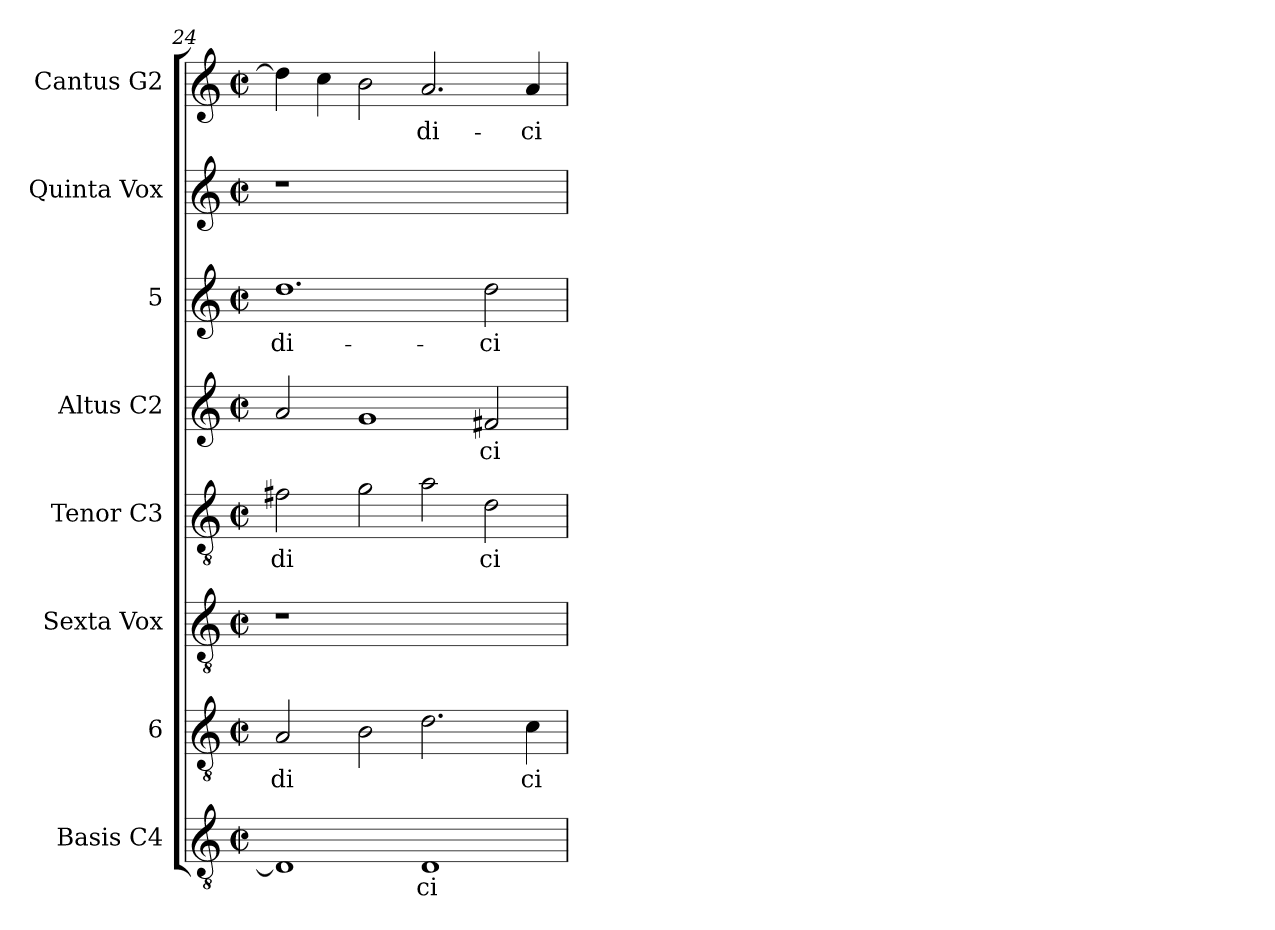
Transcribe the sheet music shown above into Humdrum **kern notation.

**kern	**text	**kern	**text	**kern	**kern	**text	**kern	**text	**kern	**text	**kern	**kern	**text
*part8	*part8	*part7	*part7	*part6	*part5	*part5	*part4	*part4	*part3	*part3	*part2	*part1	*part1
*staff8	*staff8	*staff7	*staff7	*staff6	*staff5	*staff5	*staff4	*staff4	*staff3	*staff3	*staff2	*staff1	*staff1
*I"Basis  C4	*	*I"6	*	*I"Sexta  Vox	*I"Tenor  C3	*	*I"Altus  C2	*	*I"5	*	*I"Quinta  Vox	*I"Cantus  G2	*
*I'B	*	*	*	*	*I'T	*	*I'A	*	*	*	*	*I'C	*
*clefGv2	*	*clefGv2	*	*clefGv2	*clefGv2	*	*clefG2	*	*clefG2	*	*clefG2	*clefG2	*
*k[]	*	*k[]	*	*k[]	*k[]	*	*k[]	*	*k[]	*	*k[]	*k[]	*
*C:	*	*C:	*	*C:	*C:	*	*C:	*	*C:	*	*C:	*C:	*
*M2/2	*	*M2/2	*	*M2/2	*M2/2	*	*M2/2	*	*M2/2	*	*M2/2	*M2/2	*
*met(c|)	*	*met(c|)	*	*met(c|)	*met(c|)	*	*met(c|)	*	*met(c|)	*	*met(c|)	*met(c|)	*
=24	=24	=24	=24	=24	=24	=24	=24	=24	=24	=24	=24	=24	=24
!	!LO:LY:b:cj	!	!LO:LY:b:cj	!	!	!LO:LY:b:cj	!	!LO:LY:b:cj	!	!LO:LY:b:cj	!	!	!LO:LY:b:cj
1D]	--	2A/	di-	1r	2f#X\	di-	2a/	--	1.dd	di-	1r	4dd\]	.
!	!	!	!	!	!	!	!	!	!	!	!	!	!LO:LY:b:cj
.	.	.	.	.	.	.	.	.	.	.	.	4cc\	.
!	!	!	!LO:LY:b:cj	!	!	!LO:LY:b:cj	!	!LO:LY:b:cj	!	!	!	!	!LO:LY:b:cj
.	.	2B\	--	.	2g\	--	1g	--	.	.	.	2b\	.
!	!LO:LY:b:cj	!	!LO:LY:b:cj	!	!	!LO:LY:b:cj	!	!	!	!	!	!	!LO:LY:b:cj
1D	-ci-	2.d\	--	1ryy	2a\	--	.	.	.	.	1ryy	2.a/	di-
!	!	!	!	!	!	!LO:LY:b:cj	!	!LO:LY:b:cj	!	!LO:LY:b:cj	!	!	!
.	.	.	.	.	2d\	-ci-	2f#X/	-ci-	2dd\	-ci-	.	.	.
!	!	!	!LO:LY:b:cj	!	!	!	!	!	!	!	!	!	!LO:LY:b:cj
.	.	4c\	-ci-	.	.	.	.	.	.	.	.	4a/	-ci-
=	=	=	=	=	=	=	=	=	=	=	=	=	=
*-	*-	*-	*-	*-	*-	*-	*-	*-	*-	*-	*-	*-	*-
